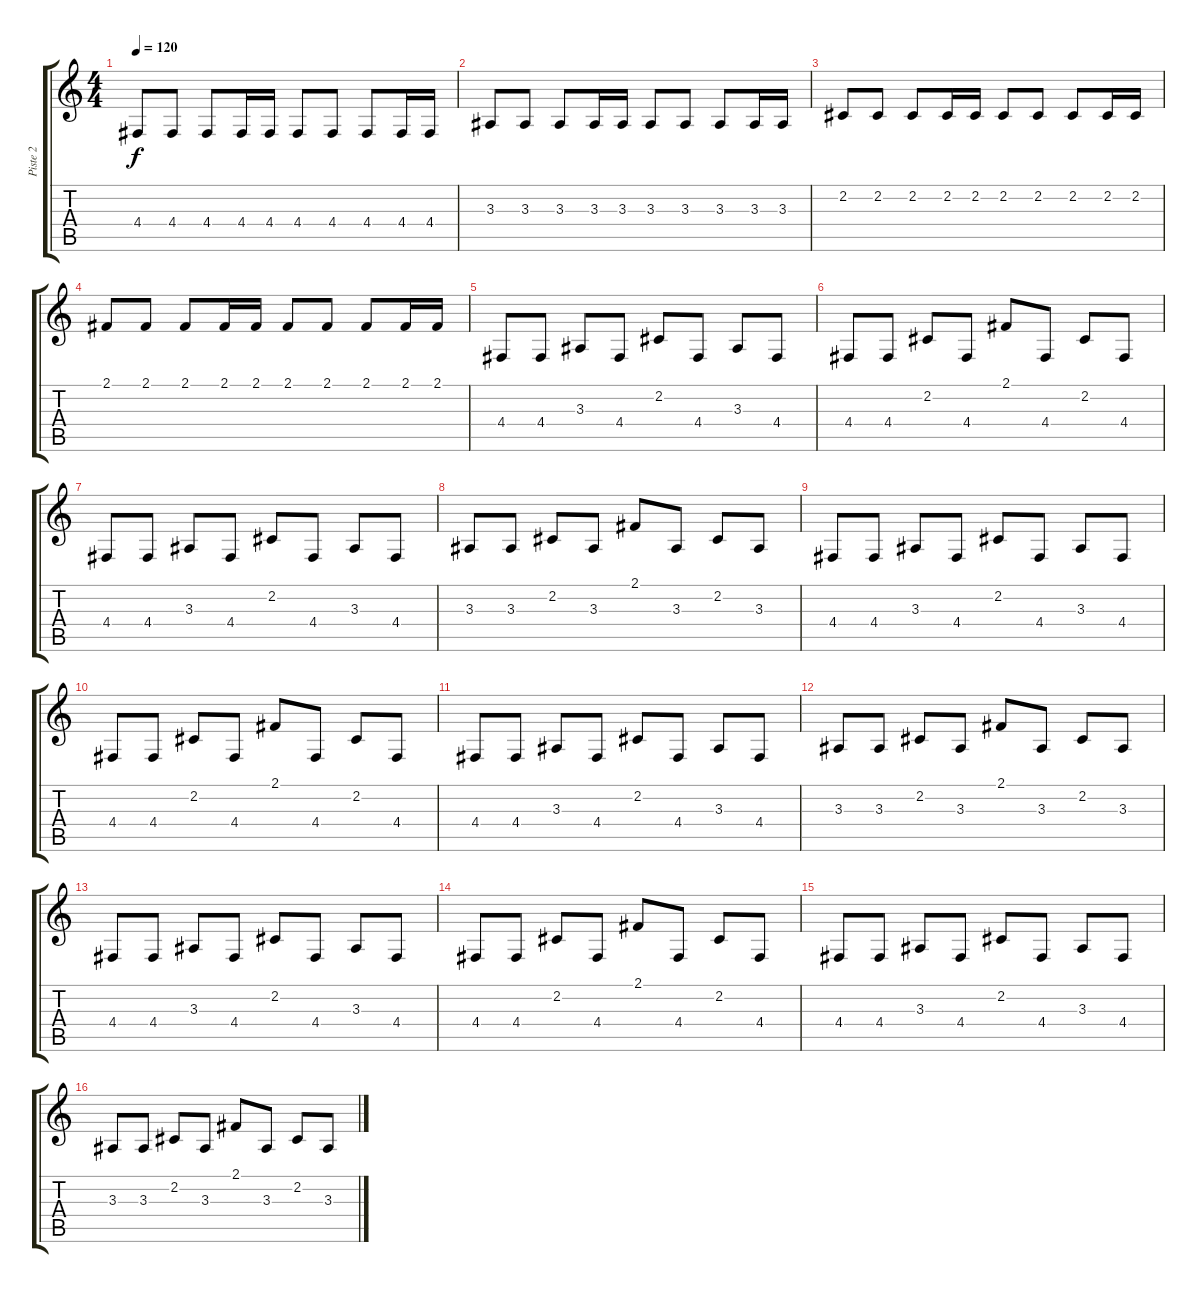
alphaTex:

\track ("Piste 2" "Piste 2") {instrument pad1newage}
\staff {score tabs}
\tuning (E4 B3 G3 D3 A2 E2) {hide}
\ts (4 4)
\tempo 120
\clef g2
\ks c
4.4.8{dy f} 4.4.8 4.4.8 4.4.16 4.4.16 4.4.8 4.4.8 4.4.8 4.4.16 4.4.16 |
3.3.8 3.3.8 3.3.8 3.3.16 3.3.16 3.3.8 3.3.8 3.3.8 3.3.16 3.3.16 |
2.2.8 2.2.8 2.2.8 2.2.16 2.2.16 2.2.8 2.2.8 2.2.8 2.2.16 2.2.16 |
2.1.8 2.1.8 2.1.8 2.1.16 2.1.16 2.1.8 2.1.8 2.1.8 2.1.16 2.1.16 |
4.4.8 4.4.8 3.3.8 4.4.8 2.2.8 4.4.8 3.3.8 4.4.8 |
4.4.8 4.4.8 2.2.8 4.4.8 2.1.8 4.4.8 2.2.8 4.4.8 |
4.4.8 4.4.8 3.3.8 4.4.8 2.2.8 4.4.8 3.3.8 4.4.8 |
3.3.8 3.3.8 2.2.8 3.3.8 2.1.8 3.3.8 2.2.8 3.3.8 |
4.4.8 4.4.8 3.3.8 4.4.8 2.2.8 4.4.8 3.3.8 4.4.8 |
4.4.8 4.4.8 2.2.8 4.4.8 2.1.8 4.4.8 2.2.8 4.4.8 |
4.4.8 4.4.8 3.3.8 4.4.8 2.2.8 4.4.8 3.3.8 4.4.8 |
3.3.8 3.3.8 2.2.8 3.3.8 2.1.8 3.3.8 2.2.8 3.3.8 |
4.4.8 4.4.8 3.3.8 4.4.8 2.2.8 4.4.8 3.3.8 4.4.8 |
4.4.8 4.4.8 2.2.8 4.4.8 2.1.8 4.4.8 2.2.8 4.4.8 |
4.4.8 4.4.8 3.3.8 4.4.8 2.2.8 4.4.8 3.3.8 4.4.8 |
3.3.8 3.3.8 2.2.8 3.3.8 2.1.8 3.3.8 2.2.8 3.3.8
